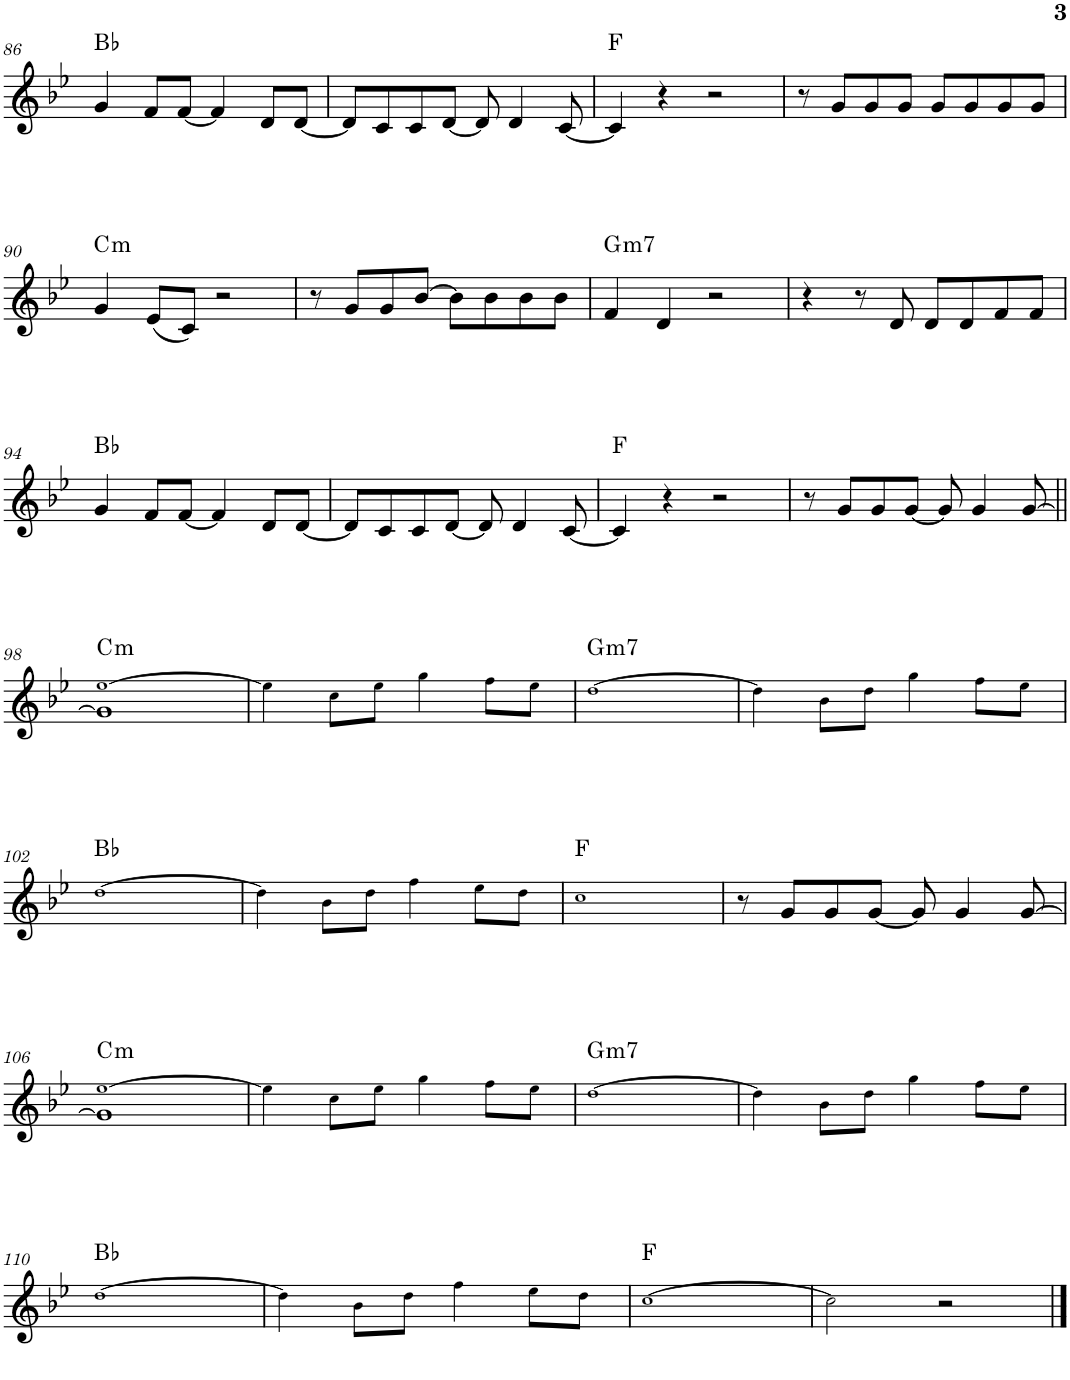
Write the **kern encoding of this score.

**kern	**harte
*part1	*part1
*staff1	*
*I"Piano	*
*I'Pno.	*
!!LO:PB:g=z
*clefG2	*
*k[b-e-]	*
*M4/4	*
=86	=86
4g/	Bb:maj
8f/L	.
[8f/J	.
4f/]	.
8d/L	.
[8d/J	.
=87	=87
8d/L]	.
8c/	.
8c/	.
[8d/J	.
8d/]	.
4d/	.
[8c/	.
=88	=88
4c/]	F:maj
4r	.
2r	.
=89	=89
8r	.
8g/L	.
8g/	.
8g/J	.
8g/L	.
8g/	.
8g/	.
8g/J	.
!!LO:LB:g=z
=90	=90
!	!LO:H:kt=m
4g/	C:min
(8e-/L	.
8c/J)	.
2r	.
=91	=91
8r	.
8g/L	.
8g/	.
[8b-/J	.
8b-\L]	.
8b-\	.
8b-\	.
8b-\J	.
=92	=92
!	!LO:H:kt=m7
4f/	G:min7
4d/	.
2r	.
=93	=93
4r	.
8r	.
8d/	.
8d/L	.
8d/	.
8f/	.
8f/J	.
!!LO:LB:g=z
=94	=94
4g/	Bb:maj
8f/L	.
[8f/J	.
4f/]	.
8d/L	.
[8d/J	.
=95	=95
8d/L]	.
8c/	.
8c/	.
[8d/J	.
8d/]	.
4d/	.
[8c/	.
=96	=96
4c/]	F:maj
4r	.
2r	.
=97	=97
8r	.
8g/L	.
8g/	.
[8g/J	.
8g/]	.
4g/	.
[8g/	.
!!LO:LB:g=z
=98||	=98||
!	!LO:H:kt=m
1g] [1ee-!	C:min
=99	=99
4ee-!\]	.
8cc!\L	.
8ee-!\J	.
4gg!\	.
8ff!\L	.
8ee-!\J	.
=100	=100
!	!LO:H:kt=m7
[1dd!	G:min7
=101	=101
4dd!\]	.
8b-!\L	.
8dd!\J	.
4gg!\	.
8ff!\L	.
8ee-!\J	.
!!LO:LB:g=z
=102	=102
[1dd!	Bb:maj
=103	=103
4dd!\]	.
8b-!\L	.
8dd!\J	.
4ff!\	.
8ee-!\L	.
8dd!\J	.
=104	=104
1cc!	F:maj
=105	=105
8r	.
8g/L	.
8g/	.
[8g/J	.
8g/]	.
4g/	.
[8g/	.
!!LO:LB:g=z
=106	=106
!	!LO:H:kt=m
1g] [1ee-!	C:min
=107	=107
4ee-!\]	.
8cc!\L	.
8ee-!\J	.
4gg!\	.
8ff!\L	.
8ee-!\J	.
=108	=108
!	!LO:H:kt=m7
[1dd!	G:min7
=109	=109
4dd!\]	.
8b-!\L	.
8dd!\J	.
4gg!\	.
8ff!\L	.
8ee-!\J	.
!!LO:LB:g=z
=110	=110
[1dd!	Bb:maj
=111	=111
4dd!\]	.
8b-!\L	.
8dd!\J	.
4ff!\	.
8ee-!\L	.
8dd!\J	.
=112	=112
[1cc!	F:maj
=113	=113
2cc!\]	.
2r	.
==	==
*-	*-
